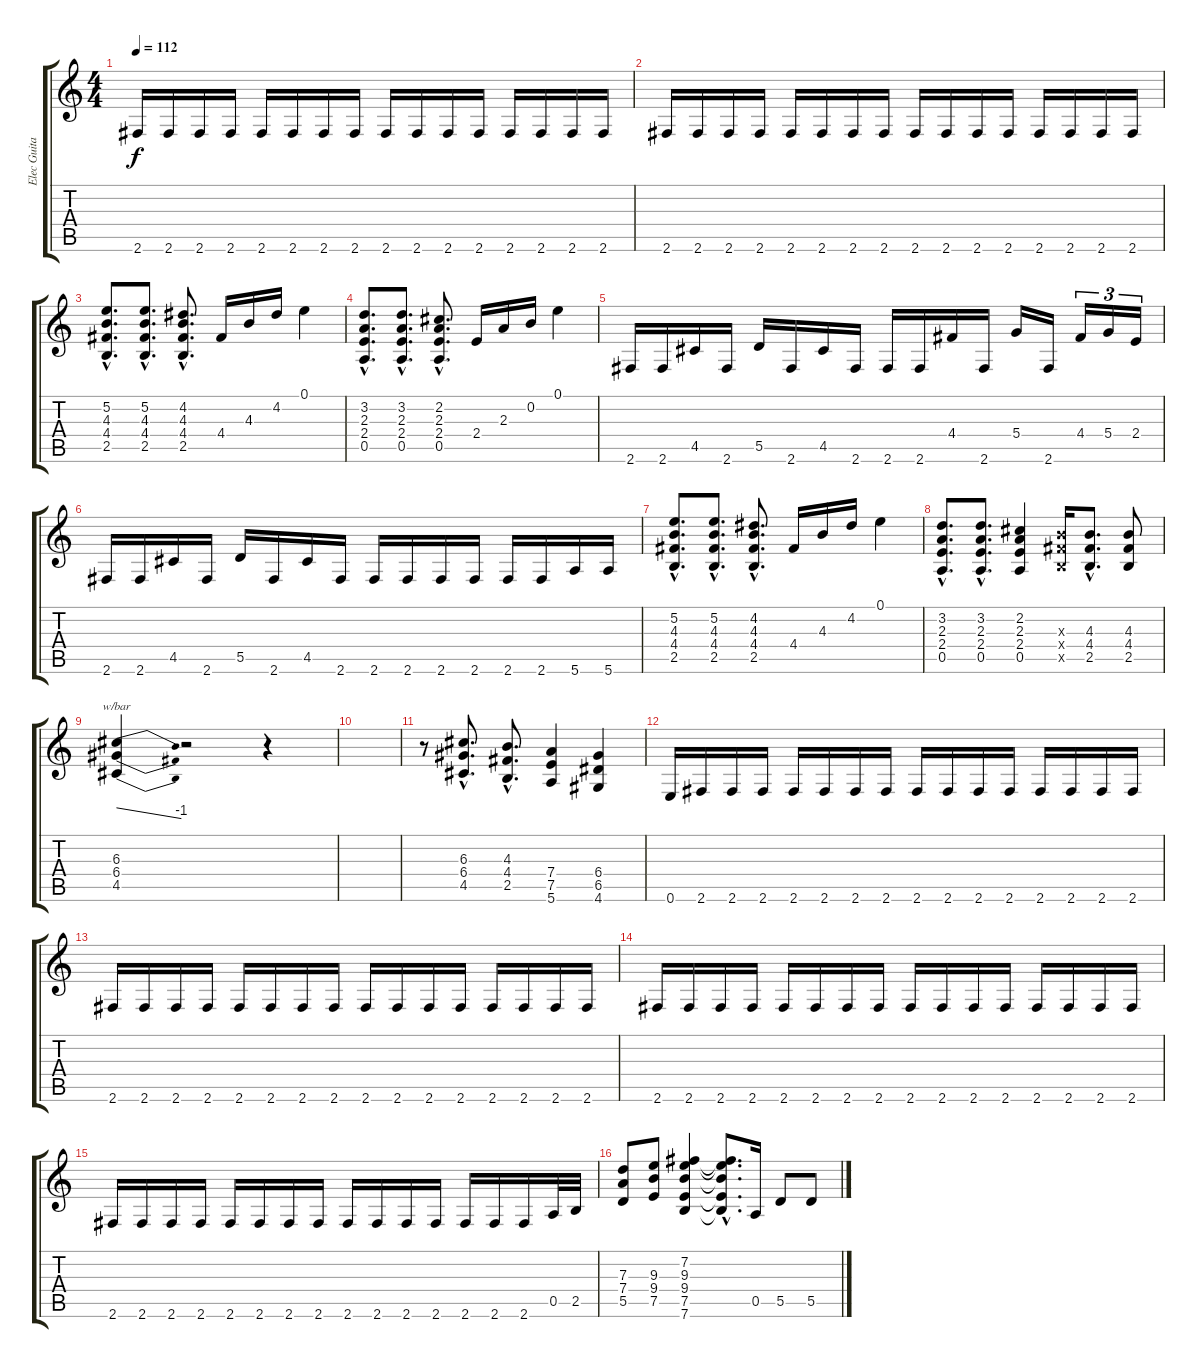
\track ("Elec Guitar 1" "Elec Guita") {instrument overdrivenguitar}
\staff {score tabs}
\tuning (E4 B3 G3 D3 A2 E2) {hide}
\ts (4 4)
\tempo 112
\clef g2
\ks c
2.6.16{dy f} 2.6.16 2.6.16 2.6.16 2.6.16 2.6.16 2.6.16 2.6.16 2.6.16 2.6.16 2.6.16 2.6.16 2.6.16 2.6.16 2.6.16 2.6.16 |
2.6.16 2.6.16 2.6.16 2.6.16 2.6.16 2.6.16 2.6.16 2.6.16 2.6.16 2.6.16 2.6.16 2.6.16 2.6.16 2.6.16 2.6.16 2.6.16 |
(5.2{hac} 4.3{hac} 4.4{hac} 2.5{hac}).8{d} (5.2{hac} 4.3{hac} 4.4{hac} 2.5{hac}).8{d} (4.2{hac} 4.3{hac} 4.4{hac} 2.5{hac}).8{d} 4.4.16 4.3.16 4.2.16 0.1.4 |
(3.2{hac} 2.3{hac} 2.4{hac} 0.5{hac}).8{d} (3.2{hac} 2.3{hac} 2.4{hac} 0.5{hac}).8{d} (2.2{hac} 2.3{hac} 2.4{hac} 0.5{hac}).8{d} 2.4.16 2.3.16 0.2.16 0.1.4 |
2.6.16 2.6.16 4.5.16 2.6.16 5.5.16 2.6.16 4.5.16 2.6.16 2.6.16 2.6.16 4.4.16 2.6.16 5.4.16 2.6.16 4.4.16{tu (3 2)} 5.4.16{tu (3 2)} 2.4.16{tu (3 2)} |
2.6.16 2.6.16 4.5.16 2.6.16 5.5.16 2.6.16 4.5.16 2.6.16 2.6.16 2.6.16 2.6.16 2.6.16 2.6.16 2.6.16 5.6.16 5.6.16 |
(5.2{hac} 4.3{hac} 4.4{hac} 2.5{hac}).8{d} (5.2{hac} 4.3{hac} 4.4{hac} 2.5{hac}).8{d} (4.2{hac} 4.3{hac} 4.4{hac} 2.5{hac}).8{d} 4.4.16 4.3.16 4.2.16 0.1.4 |
(3.2{hac} 2.3{hac} 2.4{hac} 0.5{hac}).8{d} (3.2{hac} 2.3{hac} 2.4{hac} 0.5{hac}).8{d} (2.2 2.3 2.4 0.5).4 (4.3{x} 4.4{x} 2.5{x}).16 (4.3{hac} 4.4{hac} 2.5{hac}).8{d} (4.3 4.4 2.5).8 |
(6.3 6.4 4.5).4{tbe (dive default 0 0 60 -4)} r.2 r.4 |
|
r.8 (6.3{hac} 6.4{hac} 4.5{hac}).8{d} (4.3{hac} 4.4{hac} 2.5{hac}).8{d} (7.4 7.5 5.6).4 (6.4 6.5 4.6).4 |
0.6.16 2.6.16 2.6.16 2.6.16 2.6.16 2.6.16 2.6.16 2.6.16 2.6.16 2.6.16 2.6.16 2.6.16 2.6.16 2.6.16 2.6.16 2.6.16 |
2.6.16 2.6.16 2.6.16 2.6.16 2.6.16 2.6.16 2.6.16 2.6.16 2.6.16 2.6.16 2.6.16 2.6.16 2.6.16 2.6.16 2.6.16 2.6.16 |
2.6.16 2.6.16 2.6.16 2.6.16 2.6.16 2.6.16 2.6.16 2.6.16 2.6.16 2.6.16 2.6.16 2.6.16 2.6.16 2.6.16 2.6.16 2.6.16 |
2.6.16 2.6.16 2.6.16 2.6.16 2.6.16 2.6.16 2.6.16 2.6.16 2.6.16 2.6.16 2.6.16 2.6.16 2.6.16 2.6.16 2.6.16 0.5.32 2.5.32 |
(7.3 7.4 5.5).8 (9.3 9.4 7.5).8 (7.2 9.3 9.4 7.5 7.6).4 (7.2{hac t} 9.3{hac t} 9.4{hac t} 7.5{t} 7.6{hac t}).8{d} 0.5.16 5.5.8 5.5.8
